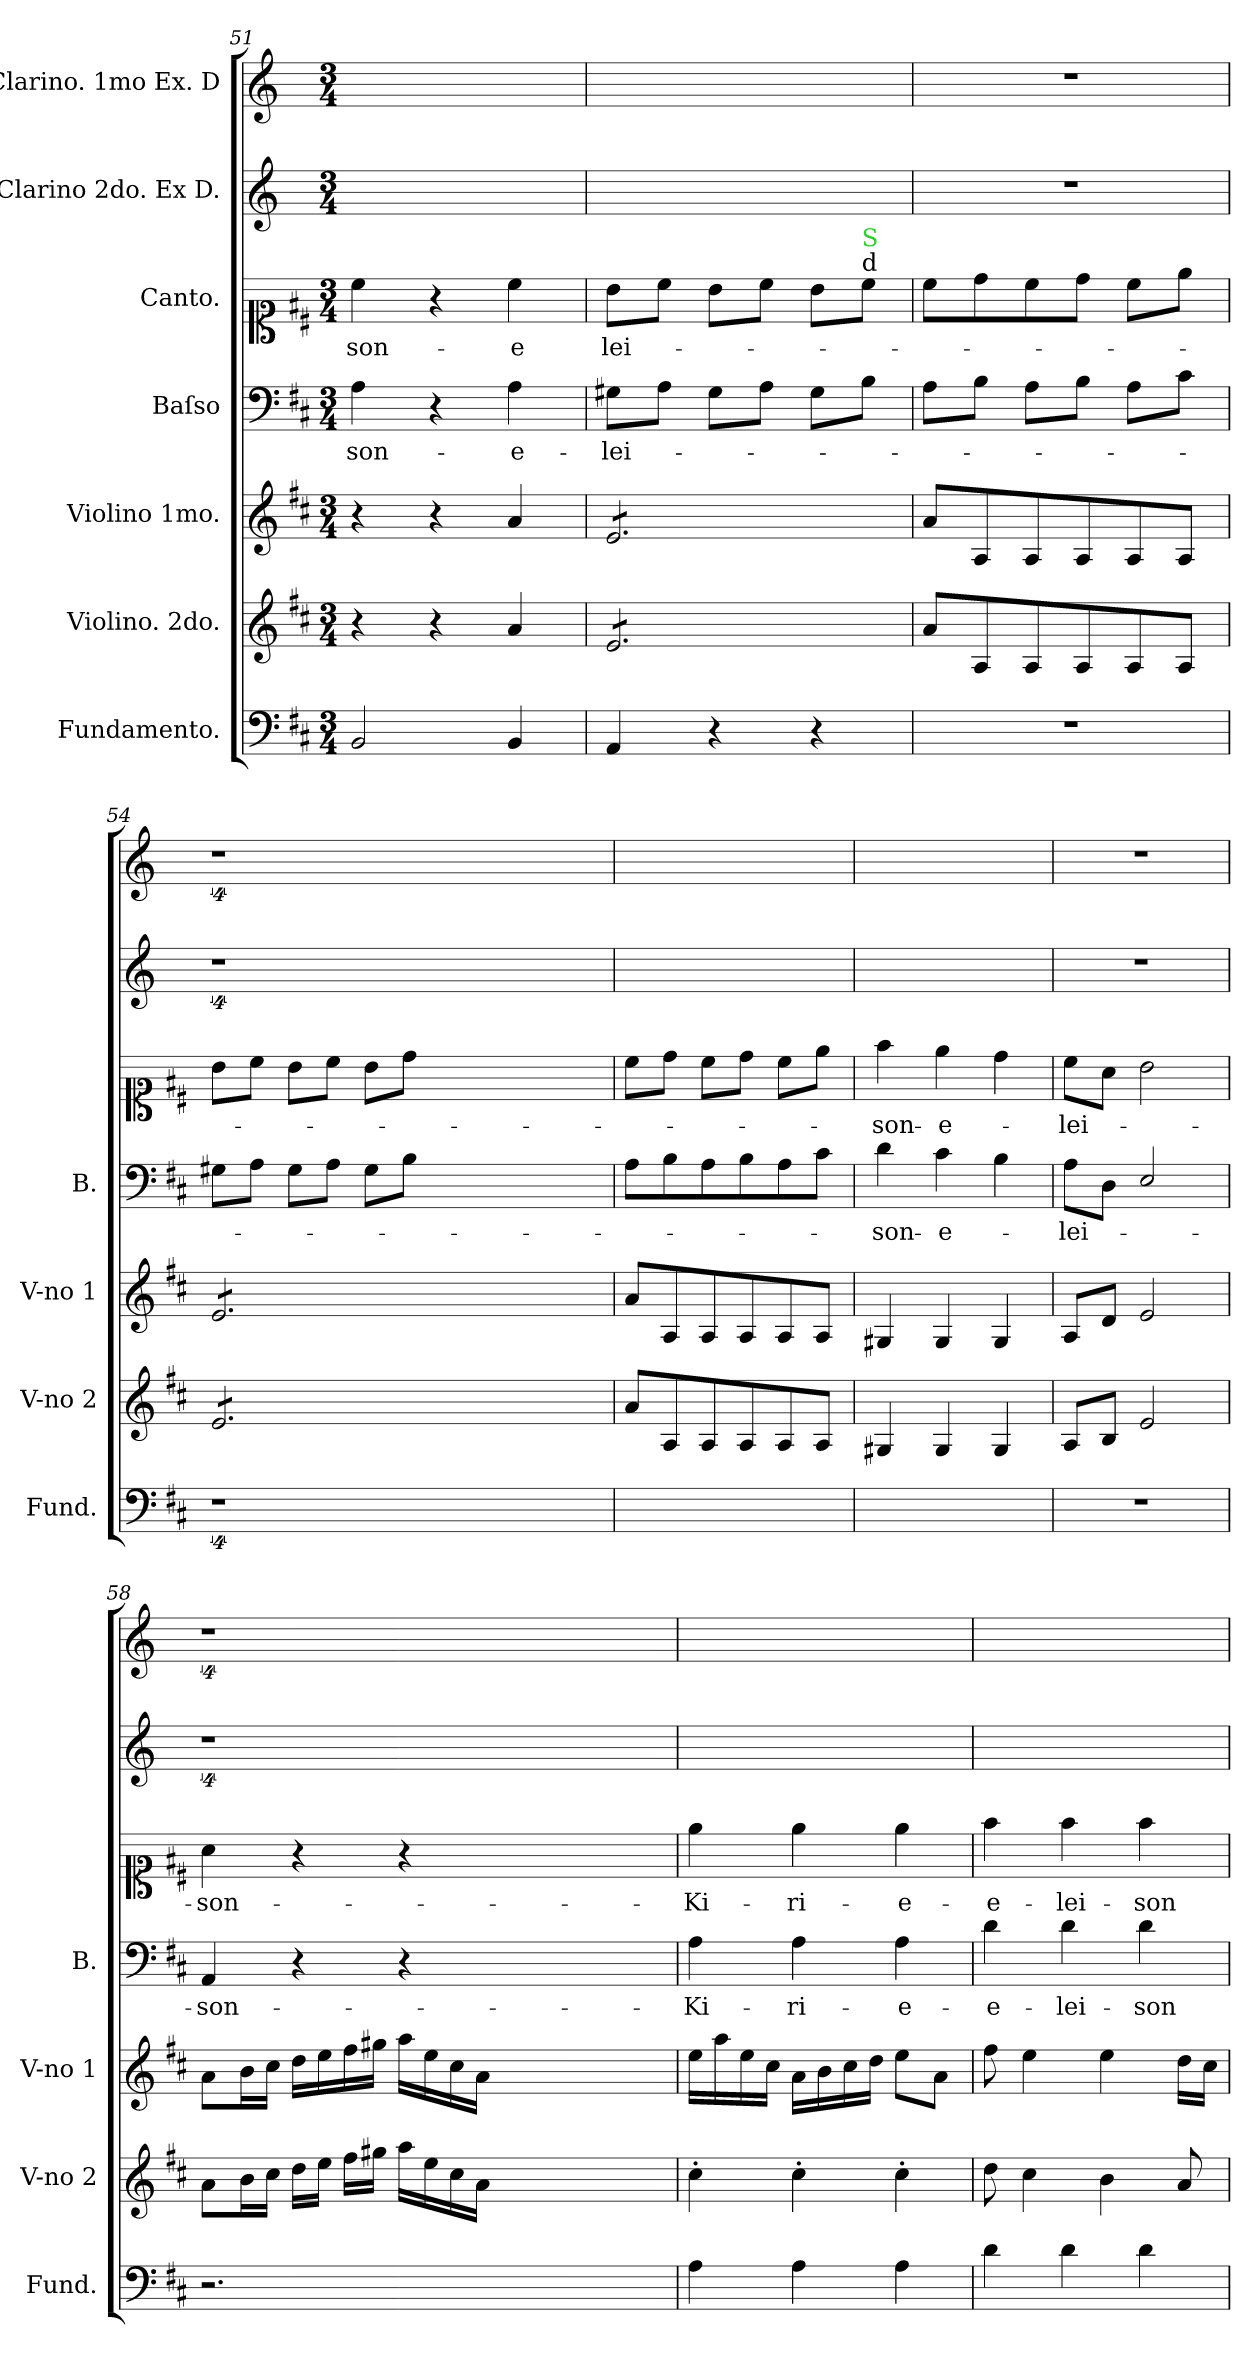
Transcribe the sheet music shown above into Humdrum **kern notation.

**kern	**kern	**kern	**dynam	**kern	**text	**kern	**text	**kern	**kern
*part7	*part6	*part5	*part5	*part4	*part4	*part3	*part3	*part2	*part1
*staff7	*staff6	*staff5	*staff5	*staff4	*staff4	*staff3	*staff3	*staff2	*staff1
*I"Fundamento.	*I"Violino. 2do.	*I"Violino 1mo.	*	*I"Baſso	*	*I"Canto.	*	*I"Clarino 2do. Ex D.	*I"Clarino. 1mo Ex. D
*I'Fund.	*I'V-no 2	*I'V-no 1	*	*I'B.	*	*	*	*	*
*clefF4	*clefG2	*clefG2	*	*clefF4	*	*clefC1	*	*clefG2	*clefG2
*	*	*	*	*	*	*	*	*ITrd-1c-2	*ITrd-1c-2
*k[f#c#]	*k[f#c#]	*k[f#c#]	*	*k[f#c#]	*	*k[f#c#]	*	*k[f#c#]	*k[f#c#]
*M3/4	*M3/4	*M3/4	*	*M3/4	*	*M3/4	*	*M3/4	*M3/4
=51	=51	=51	=51	=51	=51	=51	=51	=51	=51
2BB/	4r	4r	.	4A\	-son-	4cc#\	-son-	2.ryy	2.ryy
.	4r	4r	.	4r	.	4r	.	.	.
!	!	!	!LO:DY:b	!	!	!	!	!	!
4BB/	4a/	4a/	p&colon;	4A\	-e-	4cc#\	-e	.	.
=52	=52	=52	=52	=52	=52	=52	=52	=52	=52
*	*tremolo	*	*	*	*	*	*	*	*
*	*	*tremolo	*	*	*	*	*	*	*
4AA/	8e/L	8e/L	.	8G#X\L	-lei-	8b\L	-lei-	2.ryy	2.ryy
.	8e/	8e/	.	8A\J	.	8cc#\J	.	.	.
4r	8e/	8e/	.	8G#\L	.	8b\L	.	.	.
.	8e/	8e/	.	8A\J	.	8cc#\J	.	.	.
4r	8e/	8e/	.	8G#\L	.	8b\L	.	.	.
!	!	!	!	!	!	!LO:TX:a:t=d	!	!	!
!	!	!	!	!	!	!LO:TX:a:color=limegreen:t=S	!	!	!
.	8e/J	8e/J	.	8B\J	.	8cc#\J	.	.	.
*	*	*Xtremolo	*	*	*	*	*	*	*
*	*Xtremolo	*	*	*	*	*	*	*	*
=53	=53	=53	=53	=53	=53	=53	=53	=53	=53
2.r	8a/L	8a/L	.	8A\L	.	8cc#\L	.	2.r	2.r
.	8A/	8A/	.	8B\J	.	8dd\	.	.	.
.	8A/	8A/	.	8A\L	.	8cc#\	.	.	.
.	8A/	8A/	.	8B\J	.	8dd\J	.	.	.
.	8A/	8A/	.	8A\L	.	8cc#\L	.	.	.
.	8A/J	8A/J	.	8c#\J	.	8ee\J	.	.	.
=54	=54	=54	=54	=54	=54	=54	=54	=54	=54
*	*tremolo	*	*	*	*	*	*	*	*
*	*	*tremolo	*	*	*	*	*	*	*
4%9r	8e/L	8e/L	.	8G#X\L	.	8b\L	.	4%9r	4%9r
.	8e/	8e/	.	8A\J	.	8cc#\J	.	.	.
.	8e/	8e/	.	8G#\L	.	8b\L	.	.	.
.	8e/	8e/	.	8A\J	.	8cc#\J	.	.	.
.	8e/	8e/	.	8G#\L	.	8b\L	.	.	.
.	8e/J	8e/J	.	8B\J	.	8dd\J	.	.	.
*	*	*Xtremolo	*	*	*	*	*	*	*
*	*Xtremolo	*	*	*	*	*	*	*	*
.	1.ryy	1.ryy	.	1.ryy	.	1.ryy	.	.	.
=55	=55	=55	=55	=55	=55	=55	=55	=55	=55
2.ryy	8a/L	8a/L	.	8A\L	.	8cc#\L	.	2.ryy	2.ryy
.	8A/	8A/	.	8B\	.	8dd\J	.	.	.
.	8A/	8A/	.	8A\	.	8cc#\L	.	.	.
.	8A/	8A/	.	8B\	.	8dd\J	.	.	.
.	8A/	8A/	.	8A\	.	8cc#\L	.	.	.
.	8A/J	8A/J	.	8c#\J	.	8ee\J	.	.	.
=56	=56	=56	=56	=56	=56	=56	=56	=56	=56
2.ryy	4G#X/	4G#X/	.	4d\	-son-	4ff#\	-son-	2.ryy	2.ryy
.	4G#/	4G#/	.	4c#\	-e-	4ee\	-e-	.	.
.	4G#/	4G#/	.	4B\	.	4dd\	.	.	.
=57	=57	=57	=57	=57	=57	=57	=57	=57	=57
2.r	8A/L	8A/L	.	8A\L	-lei-	8cc#\L	-lei-	2.r	2.r
.	8B/J	8d/J	.	8D\J	.	8a\J	.	.	.
.	2e/	2e/	.	2E/	.	2b\	.	.	.
=58	=58	=58	=58	=58	=58	=58	=58	=58	=58
2.r	8a\L	8a\L	.	4AA/	-son-	4a\	-son-	4%9r	4%9r
.	16b\L	16b\L	.	.	.	.	.	.	.
.	16cc#\JJ	16cc#\JJ	.	.	.	.	.	.	.
.	16dd\LL	16dd\LL	.	4r	.	4r	.	.	.
.	16ee\JJ	16ee\	.	.	.	.	.	.	.
.	16ff#\LL	16ff#\	.	.	.	.	.	.	.
.	16gg#X\JJ	16gg#X\JJ	.	.	.	.	.	.	.
.	16aa\LL	16aa\LL	.	4r	.	4r	.	.	.
.	16ee\	16ee\	.	.	.	.	.	.	.
.	16cc#\	16cc#\	.	.	.	.	.	.	.
.	16a\JJ	16a\JJ	.	.	.	.	.	.	.
1.ryy	1.ryy	1.ryy	.	1.ryy	.	1.ryy	.	.	.
=59	=59	=59	=59	=59	=59	=59	=59	=59	=59
4A\	4cc#'\	16ee\LL	.	4A\	-Ki-	4ee\	-Ki-	2.ryy	2.ryy
.	.	16aa\	.	.	.	.	.	.	.
.	.	16ee\	.	.	.	.	.	.	.
.	.	16cc#\JJ	.	.	.	.	.	.	.
4A\	4cc#'\	16a\LL	.	4A\	-ri-	4ee\	-ri-	.	.
.	.	16b\	.	.	.	.	.	.	.
.	.	16cc#\	.	.	.	.	.	.	.
.	.	16dd\JJ	.	.	.	.	.	.	.
4A\	4cc#'\	8ee\L	.	4A\	-e-	4ee\	-e-	.	.
.	.	8a\J	.	.	.	.	.	.	.
=60	=60	=60	=60	=60	=60	=60	=60	=60	=60
4d\	8dd\	8ff#\	.	4d\	-e-	4ff#\	-e-	2.ryy	2.ryy
.	4cc#\	4ee\	.	.	.	.	.	.	.
4d\	.	.	.	4d\	-lei-	4ff#\	-lei-	.	.
.	4b\	4ee\	.	.	.	.	.	.	.
4d\	.	.	.	4d\	-son-	4ff#\	-son-	.	.
.	8a/	16dd\LL	.	.	.	.	.	.	.
.	.	16cc#\JJ	.	.	.	.	.	.	.
=	=	=	=	=	=	=	=	=	=
*-	*-	*-	*-	*-	*-	*-	*-	*-	*-
